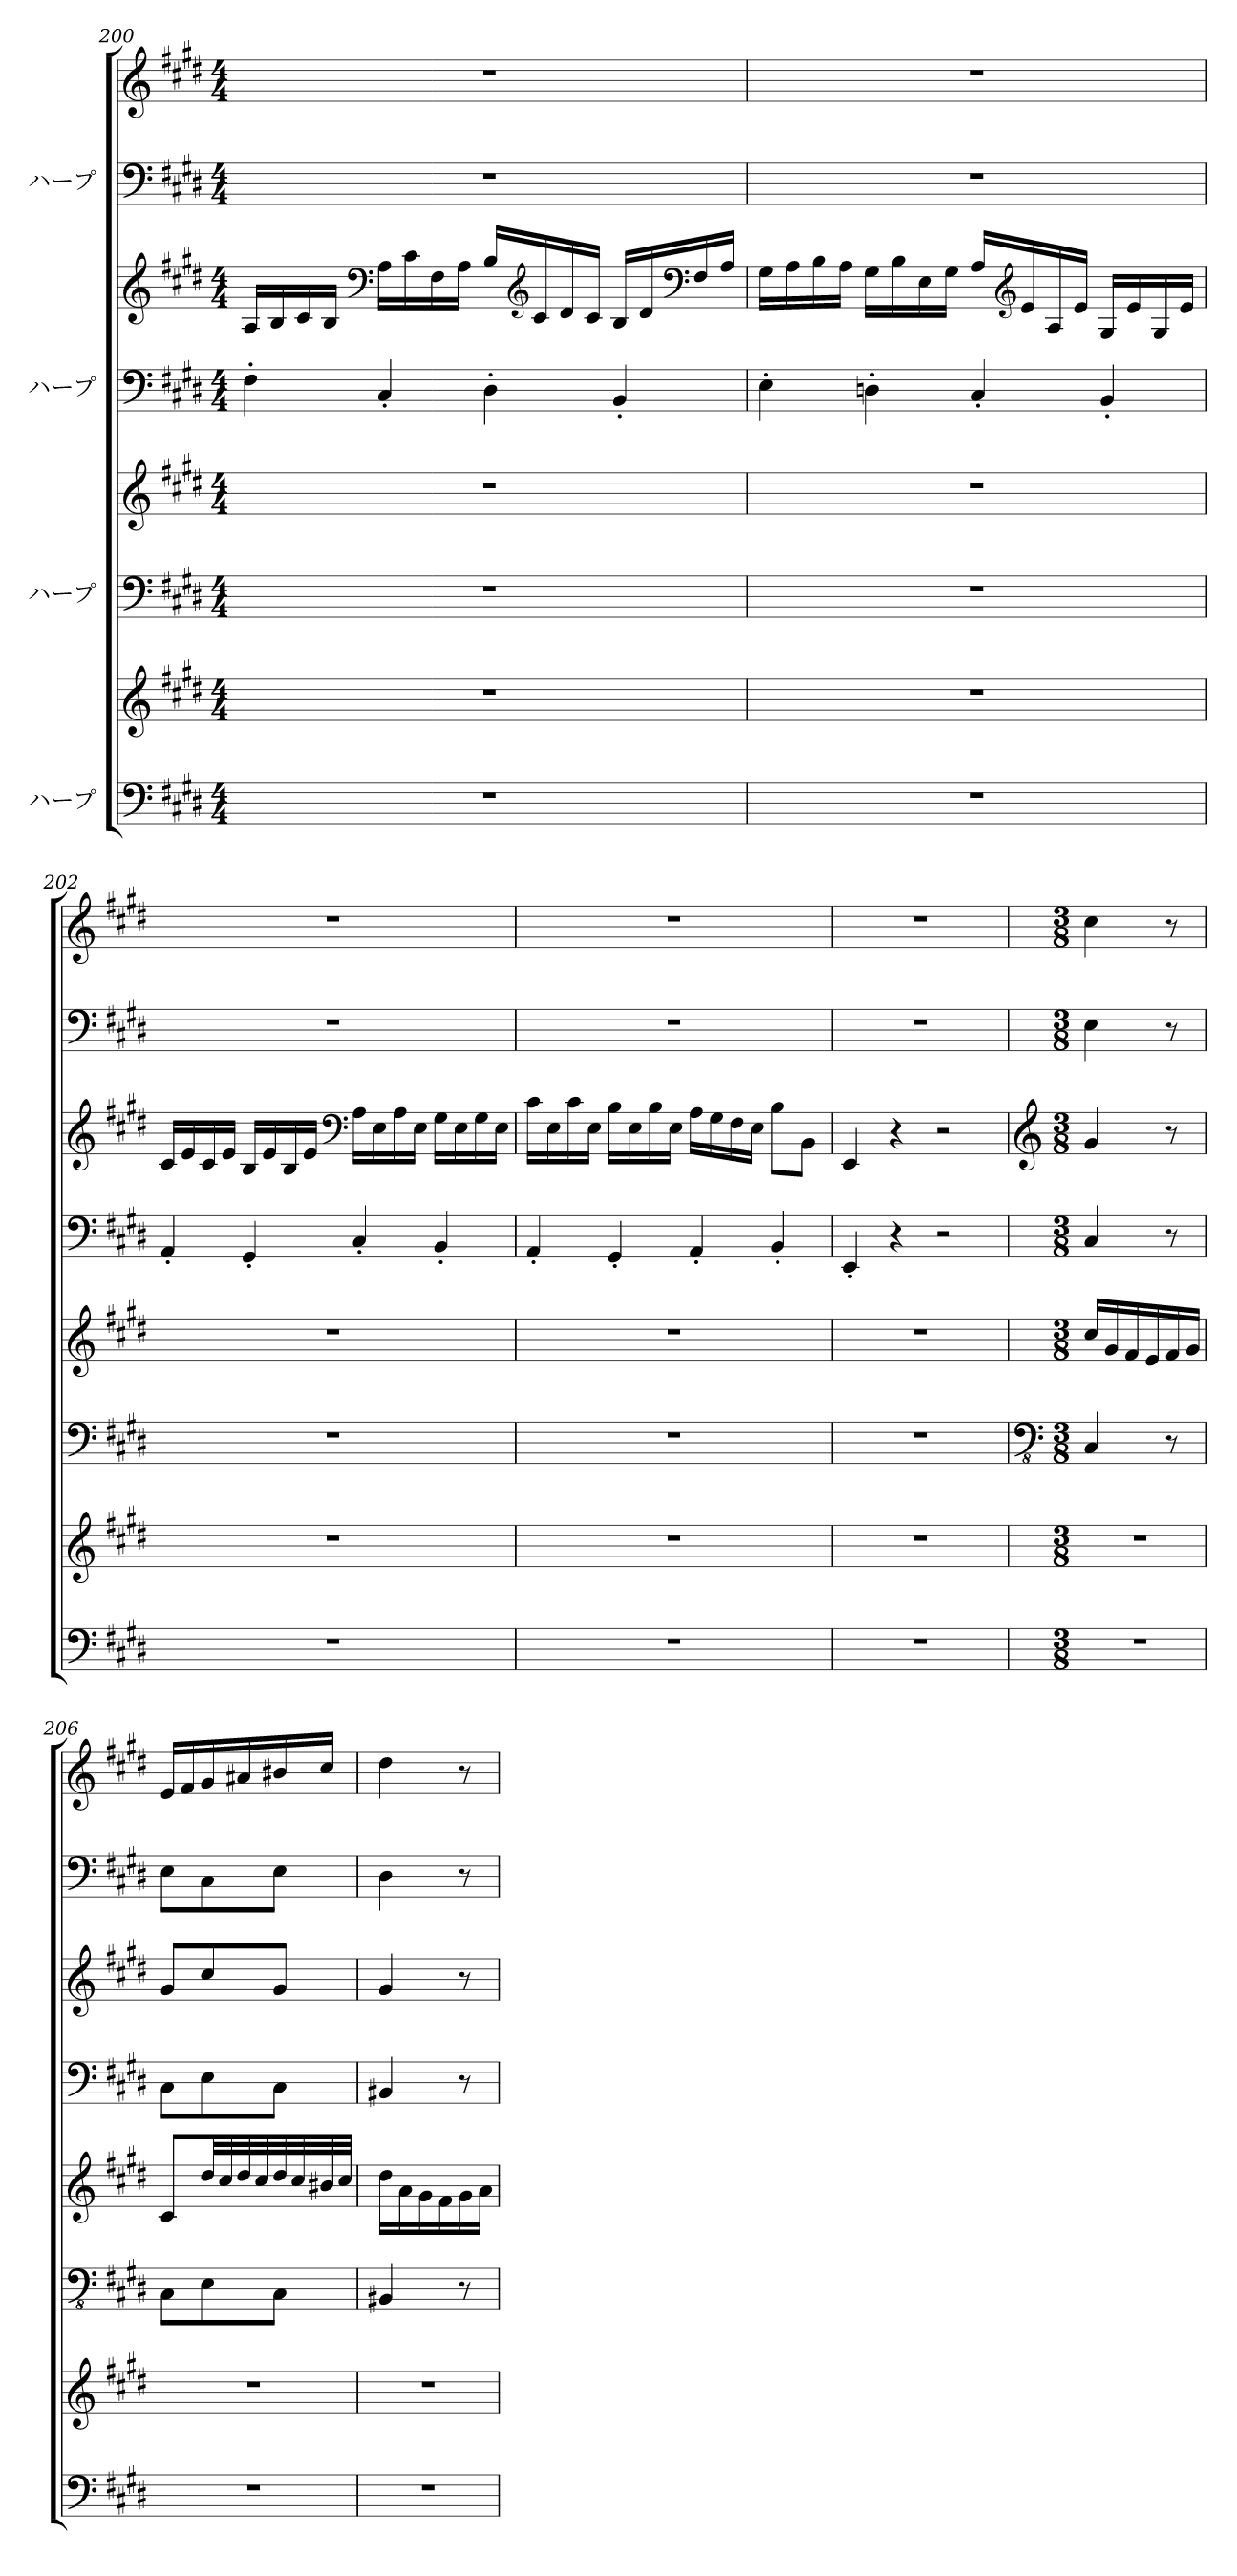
**kern	**kern	**kern	**kern	**kern	**kern	**kern	**kern
*part4	*part4	*part3	*part3	*part2	*part2	*part1	*part1
*staff8	*staff7	*staff6	*staff5	*staff4	*staff3	*staff2	*staff1
*I"ハープ	*	*I"ハープ	*	*I"ハープ	*	*I"ハープ	*
*clefF4	*clefG2	*clefF4	*clefG2	*clefF4	*clefG2	*clefF4	*clefG2
*k[f#c#g#d#]	*k[f#c#g#d#]	*k[f#c#g#d#]	*k[f#c#g#d#]	*k[f#c#g#d#]	*k[f#c#g#d#]	*k[f#c#g#d#]	*k[f#c#g#d#]
*M4/4	*M4/4	*M4/4	*M4/4	*M4/4	*M4/4	*M4/4	*M4/4
=200	=200	=200	=200	=200	=200	=200	=200
1r	1r	1r	1r	4F#'\	16A/LL	1r	1r
.	.	.	.	.	16B/	.	.
.	.	.	.	.	16c#/	.	.
.	.	.	.	.	16B/JJ	.	.
*	*	*	*	*	*clefF4	*	*
.	.	.	.	4C#'/	16A\LL	.	.
.	.	.	.	.	16c#\	.	.
.	.	.	.	.	16F#\	.	.
.	.	.	.	.	16A\JJ	.	.
.	.	.	.	4D#'\	16B/LL	.	.
*	*	*	*	*	*clefG2	*	*
.	.	.	.	.	16c#/	.	.
.	.	.	.	.	16d#/	.	.
.	.	.	.	.	16c#/JJ	.	.
.	.	.	.	4BB'/	16B/LL	.	.
.	.	.	.	.	16d#/	.	.
*	*	*	*	*	*clefF4	*	*
.	.	.	.	.	16F#/	.	.
.	.	.	.	.	16A/JJ	.	.
!!LO:PB:g=z
=201	=201	=201	=201	=201	=201	=201	=201
1r	1r	1r	1r	4E'\	16G#\LL	1r	1r
.	.	.	.	.	16A\	.	.
.	.	.	.	.	16B\	.	.
.	.	.	.	.	16A\JJ	.	.
.	.	.	.	4Dn'\	16G#\LL	.	.
.	.	.	.	.	16B\	.	.
.	.	.	.	.	16E\	.	.
.	.	.	.	.	16G#\JJ	.	.
.	.	.	.	4C#'/	16A/LL	.	.
*	*	*	*	*	*clefG2	*	*
.	.	.	.	.	16e/	.	.
.	.	.	.	.	16A/	.	.
.	.	.	.	.	16e/JJ	.	.
.	.	.	.	4BB'/	16G#/LL	.	.
.	.	.	.	.	16e/	.	.
.	.	.	.	.	16G#/	.	.
.	.	.	.	.	16e/JJ	.	.
=202	=202	=202	=202	=202	=202	=202	=202
1r	1r	1r	1r	4AA'/	16c#/LL	1r	1r
.	.	.	.	.	16e/	.	.
.	.	.	.	.	16c#/	.	.
.	.	.	.	.	16e/JJ	.	.
.	.	.	.	4GG#'/	16B/LL	.	.
.	.	.	.	.	16e/	.	.
.	.	.	.	.	16B/	.	.
.	.	.	.	.	16e/JJ	.	.
*	*	*	*	*	*clefF4	*	*
.	.	.	.	4C#'/	16A\LL	.	.
.	.	.	.	.	16E\	.	.
.	.	.	.	.	16A\	.	.
.	.	.	.	.	16E\JJ	.	.
.	.	.	.	4BB'/	16G#\LL	.	.
.	.	.	.	.	16E\	.	.
.	.	.	.	.	16G#\	.	.
.	.	.	.	.	16E\JJ	.	.
!!LO:PB:g=z
=203	=203	=203	=203	=203	=203	=203	=203
1r	1r	1r	1r	4AA'/	16c#\LL	1r	1r
.	.	.	.	.	16E\	.	.
.	.	.	.	.	16c#\	.	.
.	.	.	.	.	16E\JJ	.	.
.	.	.	.	4GG#'/	16B\LL	.	.
.	.	.	.	.	16E\	.	.
.	.	.	.	.	16B\	.	.
.	.	.	.	.	16E\JJ	.	.
.	.	.	.	4AA'/	16A\LL	.	.
.	.	.	.	.	16G#\	.	.
.	.	.	.	.	16F#\	.	.
.	.	.	.	.	16E\JJ	.	.
.	.	.	.	4BB'/	8B\L	.	.
.	.	.	.	.	8BB\J	.	.
=204	=204	=204	=204	=204	=204	=204	=204
1r	1r	1r	1r	4EE'/	4EE/	1r	1r
.	.	.	.	4r	4r	.	.
.	.	.	.	2r	2r	.	.
!!LO:PB:g=z
=205	=205	=205	=205	=205	=205	=205	=205
*	*	*clefFv4	*	*	*clefG2	*	*
*M3/8	*M3/8	*M3/8	*M3/8	*M3/8	*M3/8	*M3/8	*M3/8
*	*	*	*	*	*	*	*MM120
4.r	4.r	4CC#/	16cc#/LL	4C#/	4g#/	4E\	4cc#\
.	.	.	16g#/	.	.	.	.
.	.	.	16f#/	.	.	.	.
.	.	.	16e/	.	.	.	.
.	.	8r	16f#/	8r	8r	8r	8r
.	.	.	16g#/JJ	.	.	.	.
=206	=206	=206	=206	=206	=206	=206	=206
4.r	4.r	8CC#\L	8c#/L	8C#\L	8g#/L	8E\L	16e/LL
.	.	.	.	.	.	.	16f#/
.	.	8EE\	32dd#/LL	8E\	8cc#/	8C#\	16g#/
.	.	.	32cc#/	.	.	.	.
.	.	.	32dd#/	.	.	.	16a#X/
.	.	.	32cc#/	.	.	.	.
.	.	8CC#\J	32dd#/	8C#\J	8g#/J	8E\J	16b#X/
.	.	.	32cc#/	.	.	.	.
.	.	.	32b#X/	.	.	.	16cc#/JJ
.	.	.	32cc#/JJJ	.	.	.	.
=207	=207	=207	=207	=207	=207	=207	=207
4.r	4.r	4BBB#X/	16dd#\LL	4BB#X/	4g#/	4D#\	4dd#\
.	.	.	16a\	.	.	.	.
.	.	.	16g#\	.	.	.	.
.	.	.	16f#\	.	.	.	.
.	.	8r	16g#\	8r	8r	8r	8r
.	.	.	16a\JJ	.	.	.	.
=	=	=	=	=	=	=	=
*-	*-	*-	*-	*-	*-	*-	*-
